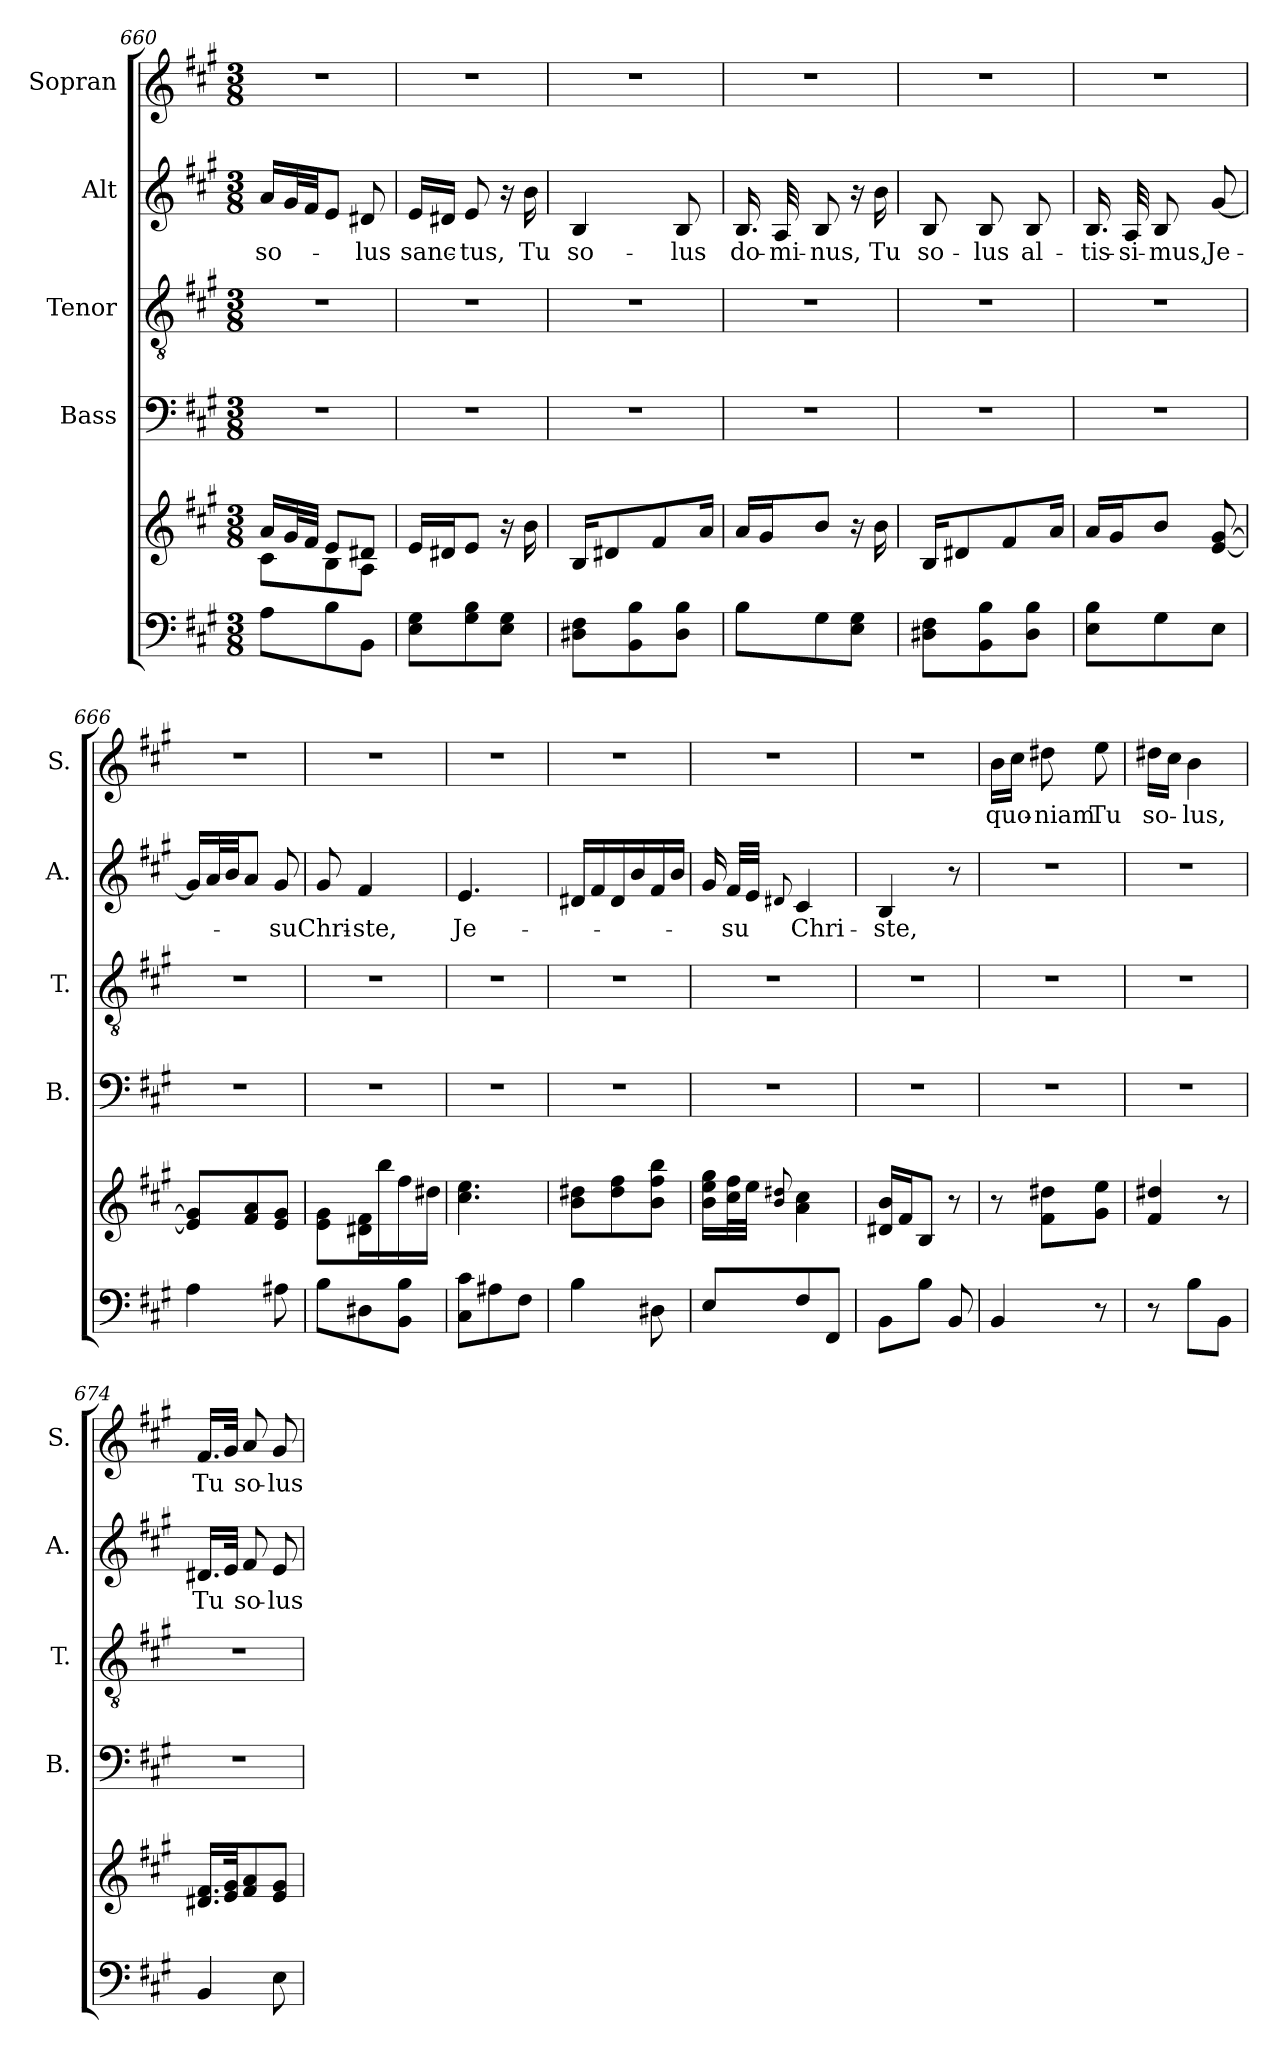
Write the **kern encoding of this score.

**kern	**kern	**kern	**kern	**kern	**text	**kern	**text
*part5	*part5	*part4	*part3	*part2	*part2	*part1	*part1
*staff6	*staff5	*staff4	*staff3	*staff2	*staff2	*staff1	*staff1
*	*	*I"Bass	*I"Tenor	*I"Alt	*	*I"Sopran	*
*	*	*I'B.	*I'T.	*I'A.	*	*I'S.	*
!!LO:LB:g=z
*clefF4	*clefG2	*clefF4	*clefGv2	*clefG2	*	*clefG2	*
*k[f#c#g#]	*k[f#c#g#]	*k[f#c#g#]	*k[f#c#g#]	*k[f#c#g#]	*	*k[f#c#g#]	*
*A:	*A:	*A:	*A:	*A:	*	*A:	*
*M3/8	*M3/8	*M3/8	*M3/8	*M3/8	*	*M3/8	*
=660	=660	=660	=660	=660	=660	=660	=660
*	*^	*	*	*	*	*	*
!	!	!	!	!	!	!LO:LY:b	!	!
8A\L	16a/LL	8c#\L	4.r	4.r	16a/LL	so-	4.r	.
.	32g#/L	.	.	.	32g#/L	.	.	.
.	32f#/JJJ	.	.	.	32f#/JJ	.	.	.
8B\	8e/L	8B\	.	.	8e/J	.	.	.
!	!	!	!	!	!	!LO:LY:b	!	!
8BB\J	8d#X/J	8A\J	.	.	8d#X/	-lus	.	.
=661	=661	=661	=661	=661	=661	=661	=661	=661
!	!	!	!	!	!	!LO:LY:b	!	!
*	*v	*v	*	*	*	*	*	*
8E\ 8G#\L	16e/LL	4.r	4.r	16e/LL	sanc-	4.r	.
.	16d#X/J	.	.	16d#X/JJ	.	.	.
!	!	!	!	!	!LO:LY:b	!	!
8G#\ 8B\	8e/J	.	.	8e/	-tus,	.	.
8E\ 8G#\J	16r	.	.	16r	.	.	.
!	!	!	!	!	!LO:LY:b	!	!
.	16b\	.	.	16b\	Tu	.	.
=662	=662	=662	=662	=662	=662	=662	=662
!	!	!	!	!	!LO:LY:b	!	!
8D#X\ 8F#\L	16B/KL	4.r	4.r	4B/	so-	4.r	.
.	8d#X/	.	.	.	.	.	.
8BB\ 8B\	.	.	.	.	.	.	.
.	8f#/	.	.	.	.	.	.
!	!	!	!	!	!LO:LY:b	!	!
8D#\ 8B\J	.	.	.	8B/	-lus	.	.
.	16a/Jk	.	.	.	.	.	.
=663	=663	=663	=663	=663	=663	=663	=663
!	!	!	!	!	!LO:LY:b	!	!
8B\L	16a/LL	4.r	4.r	16.B/	do-	4.r	.
.	16g#/J	.	.	.	.	.	.
!	!	!	!	!	!LO:LY:b	!	!
.	.	.	.	32A/	-mi-	.	.
!	!	!	!	!	!LO:LY:b	!	!
8G#\	8b/J	.	.	8B/	-nus,	.	.
8E\ 8G#\J	16r	.	.	16r	.	.	.
!	!	!	!	!	!LO:LY:b	!	!
.	16b\	.	.	16b\	Tu	.	.
=664	=664	=664	=664	=664	=664	=664	=664
!	!	!	!	!	!LO:LY:b	!	!
8D#X\ 8F#\L	16B/KL	4.r	4.r	8B/	so-	4.r	.
.	8d#X/	.	.	.	.	.	.
!	!	!	!	!	!LO:LY:b	!	!
8BB\ 8B\	.	.	.	8B/	-lus	.	.
.	8f#/	.	.	.	.	.	.
!	!	!	!	!	!LO:LY:b	!	!
8D#\ 8B\J	.	.	.	8B/	al-	.	.
.	16a/Jk	.	.	.	.	.	.
=665	=665	=665	=665	=665	=665	=665	=665
!	!	!	!	!	!LO:LY:b	!	!
8E\ 8B\L	16a/LL	4.r	4.r	16.B/	-tis-	4.r	.
.	16g#/J	.	.	.	.	.	.
!	!	!	!	!	!LO:LY:b	!	!
.	.	.	.	32A/	-si-	.	.
!	!	!	!	!	!LO:LY:b	!	!
8G#\	8b/J	.	.	8B/	-mus,	.	.
!	!	!	!	!	!LO:LY:b	!	!
8E\J	[8e/ [8g#/	.	.	[8g#/	Je-	.	.
!!LO:PB:g=z
=666	=666	=666	=666	=666	=666	=666	=666
4A\	8e/] 8g#/]L	4.r	4.r	16g#/LL]	.	4.r	.
.	.	.	.	32a/L	.	.	.
.	.	.	.	32b/JJ	.	.	.
.	8f#/ 8a/	.	.	8a/J	.	.	.
!	!	!	!	!	!LO:LY:b	!	!
8A#X\	8e/ 8g#/J	.	.	8g#/	-su	.	.
=667	=667	=667	=667	=667	=667	=667	=667
!	!	!	!	!	!LO:LY:b	!	!
8B\L	8e\ 8g#\L	4.r	4.r	8g#/	Chri-	4.r	.
!	!	!	!	!	!LO:LY:b	!	!
8D#X\	16d#X\ 16f#\L	.	.	4f#/	-ste,	.	.
.	16bb\	.	.	.	.	.	.
8BB\ 8B\J	16ff#\	.	.	.	.	.	.
.	16dd#X\JJ	.	.	.	.	.	.
=668	=668	=668	=668	=668	=668	=668	=668
!	!	!	!	!	!LO:LY:b	!	!
8C#\ 8c#\L	4.cc#\ 4.ee\	4.r	4.r	4.e/	Je-	4.r	.
8A#X\	.	.	.	.	.	.	.
8F#\J	.	.	.	.	.	.	.
=669	=669	=669	=669	=669	=669	=669	=669
4B\	8b\ 8dd#X\L	4.r	4.r	16d#X/LL	.	4.r	.
.	.	.	.	16f#/	.	.	.
.	8dd#\ 8ff#\	.	.	16d#/	.	.	.
.	.	.	.	16b/	.	.	.
8D#X\	8b\ 8ff#\ 8bb\J	.	.	16f#/	.	.	.
.	.	.	.	16b/JJ	.	.	.
=670	=670	=670	=670	=670	=670	=670	=670
8E/L	16b\ 16ee\ 16gg#\LL	4.r	4.r	16g#/	.	4.r	.
!	!	!	!	!	!LO:LY:b	!	!
.	32cc#\ 32ff#\L	.	.	32f#/LLL	-su	.	.
.	32ee\JJJ	.	.	32e/JJJ	.	.	.
.	8qqb/ 8qqdd#X/	.	.	8qqd#X/	.	.	.
!	!	!	!	!	!LO:LY:b	!	!
8F#/	4a\ 4cc#\	.	.	4c#/	Chri-	.	.
8FF#/J	.	.	.	.	.	.	.
=671	=671	=671	=671	=671	=671	=671	=671
!	!	!	!	!	!LO:LY:b	!	!
8BB\L	16d#X/ 16b/LL	4.r	4.r	4B/	-ste,	4.r	.
.	16f#/J	.	.	.	.	.	.
8B\J	8B/J	.	.	.	.	.	.
8BB/	8r	.	.	8r	.	.	.
=672	=672	=672	=672	=672	=672	=672	=672
!	!	!	!	!	!	!	!LO:LY:b
4BB/	8r	4.r	4.r	4.r	.	16b\LL	quo-
.	.	.	.	.	.	16cc#\JJ	.
!	!	!	!	!	!	!	!LO:LY:b
.	8f#\ 8dd#X\L	.	.	.	.	8dd#X\	-niam
!	!	!	!	!	!	!	!LO:LY:b
8r	8g#\ 8ee\J	.	.	.	.	8ee\	Tu
!!LO:LB:g=z
=673	=673	=673	=673	=673	=673	=673	=673
!	!	!	!	!	!	!	!LO:LY:b
8r	4f#/ 4dd#X/	4.r	4.r	4.r	.	16dd#X\LL	so-
.	.	.	.	.	.	16cc#\JJ	.
!	!	!	!	!	!	!	!LO:LY:b
8B\L	.	.	.	.	.	4b\	-lus,
8BB\J	8r	.	.	.	.	.	.
=674	=674	=674	=674	=674	=674	=674	=674
!	!	!	!	!	!LO:LY:b	!	!LO:LY:b
4BB/	16.d#X/ 16.f#/LL	4.r	4.r	16.d#X/LL	Tu	16.f#/LL	Tu
.	32e/ 32g#/Jk	.	.	32e/JJk	.	32g#/JJk	.
!	!	!	!	!	!LO:LY:b	!	!LO:LY:b
.	8f#/ 8a/	.	.	8f#/	so-	8a/	so-
!	!	!	!	!	!LO:LY:b	!	!LO:LY:b
8E\	8e/ 8g#/J	.	.	8e/	-lus	8g#/	-lus
=	=	=	=	=	=	=	=
*-	*-	*-	*-	*-	*-	*-	*-
